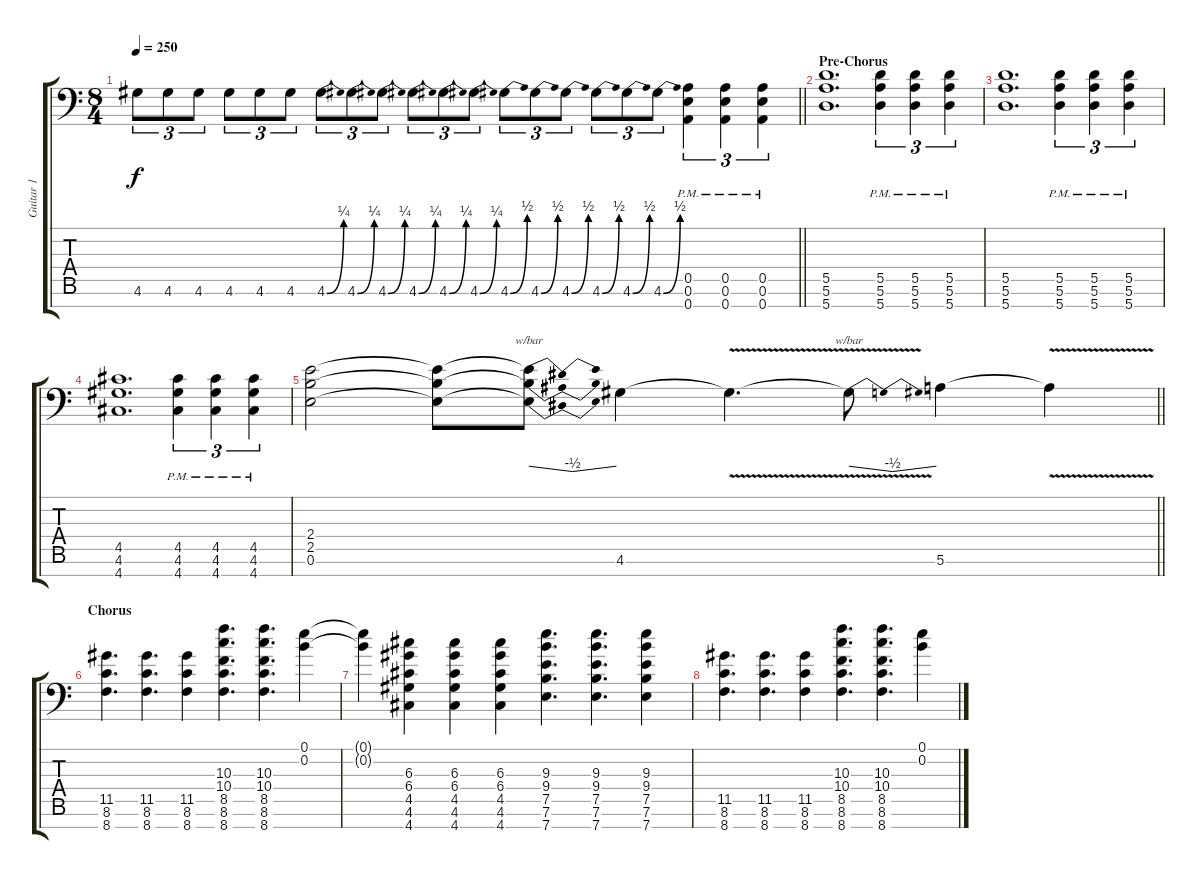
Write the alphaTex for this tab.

\track ("Guitar 1" "Guitar 1") {instrument overdrivenguitar}
\staff {score tabs}
\tuning (E4 B3 G3 D3 A2 E2 A1) {hide}
\ts (8 4)
\tempo 250
\clef f4
\barLineRight lightlight
\ks c
4.6.8{tu (3 2) dy f} 4.6.8{tu (3 2)} 4.6.8{tu (3 2)} 4.6.8{tu (3 2)} 4.6.8{tu (3 2)} 4.6.8{tu (3 2)} 4.6{be (bend 0 0 60 1)}.8{tu (3 2)} 4.6{be (bend 0 0 60 1)}.8{tu (3 2)} 4.6{be (bend 0 0 60 1)}.8{tu (3 2)} 4.6{be (bend 0 0 60 1)}.8{tu (3 2)} 4.6{be (bend 0 0 60 1)}.8{tu (3 2)} 4.6{be (bend 0 0 60 1)}.8{tu (3 2)} 4.6{be (bend 0 0 60 2)}.8{tu (3 2)} 4.6{be (bend 0 0 60 2)}.8{tu (3 2)} 4.6{be (bend 0 0 60 2)}.8{tu (3 2)} 4.6{be (bend 0 0 60 2)}.8{tu (3 2)} 4.6{be (bend 0 0 60 2)}.8{tu (3 2)} 4.6{be (bend 0 0 60 2)}.8{tu (3 2)} (0.5{pm} 0.6{pm} 0.7{pm}).4{tu (3 2)} (0.5{pm} 0.6{pm} 0.7{pm}).4{tu (3 2)} (0.5{pm} 0.6{pm} 0.7{pm}).4{tu (3 2)} |
\section ("" "Pre-Chorus")
(5.5 5.6 5.7).1{d} (5.5{pm} 5.6{pm} 5.7{pm}).4{tu (3 2)} (5.5{pm} 5.6{pm} 5.7{pm}).4{tu (3 2)} (5.5{pm} 5.6{pm} 5.7{pm}).4{tu (3 2)} |
(5.5 5.6 5.7).1{d} (5.5{pm} 5.6{pm} 5.7{pm}).4{tu (3 2)} (5.5{pm} 5.6{pm} 5.7{pm}).4{tu (3 2)} (5.5{pm} 5.6{pm} 5.7{pm}).4{tu (3 2)} |
(4.5 4.6 4.7).1{d} (4.5{pm} 4.6{pm} 4.7{pm}).4{tu (3 2)} (4.5{pm} 4.6{pm} 4.7{pm}).4{tu (3 2)} (4.5{pm} 4.6{pm} 4.7{pm}).4{tu (3 2)} |
\barLineRight lightlight
(2.4 2.5 0.6).2 (2.4{t} 2.5{t} 0.6{t}).8 (2.4{t} 2.5{t} 0.6{t}).8{tbe (dip default 0 0 30 -2 60 0)} 4.6.4 4.6{v t}.4{d} 4.6{t}.8{tbe (dip default 0 0 30 -2 60 0)} 5.6.4 5.6{v t}.4 |
\section ("" "Chorus")
(11.5 8.6 8.7).4{d} (11.5 8.6 8.7).4{d} (11.5 8.6 8.7).4 (10.3 10.4 8.5 8.6 8.7).4{d} (10.3 10.4 8.5 8.6 8.7).4{d} (0.1 0.2).4 |
(0.1{t} 0.2{t}).4 (6.3 6.4 4.5 4.6 4.7).4 (6.3 6.4 4.5 4.6 4.7).4 (6.3 6.4 4.5 4.6 4.7).4 (9.3 9.4 7.5 7.6 7.7).4{d} (9.3 9.4 7.5 7.6 7.7).4{d} (9.3 9.4 7.5 7.6 7.7).4 |
(11.5 8.6 8.7).4{d} (11.5 8.6 8.7).4{d} (11.5 8.6 8.7).4 (10.3 10.4 8.5 8.6 8.7).4{d} (10.3 10.4 8.5 8.6 8.7).4{d} (0.1 0.2).4
